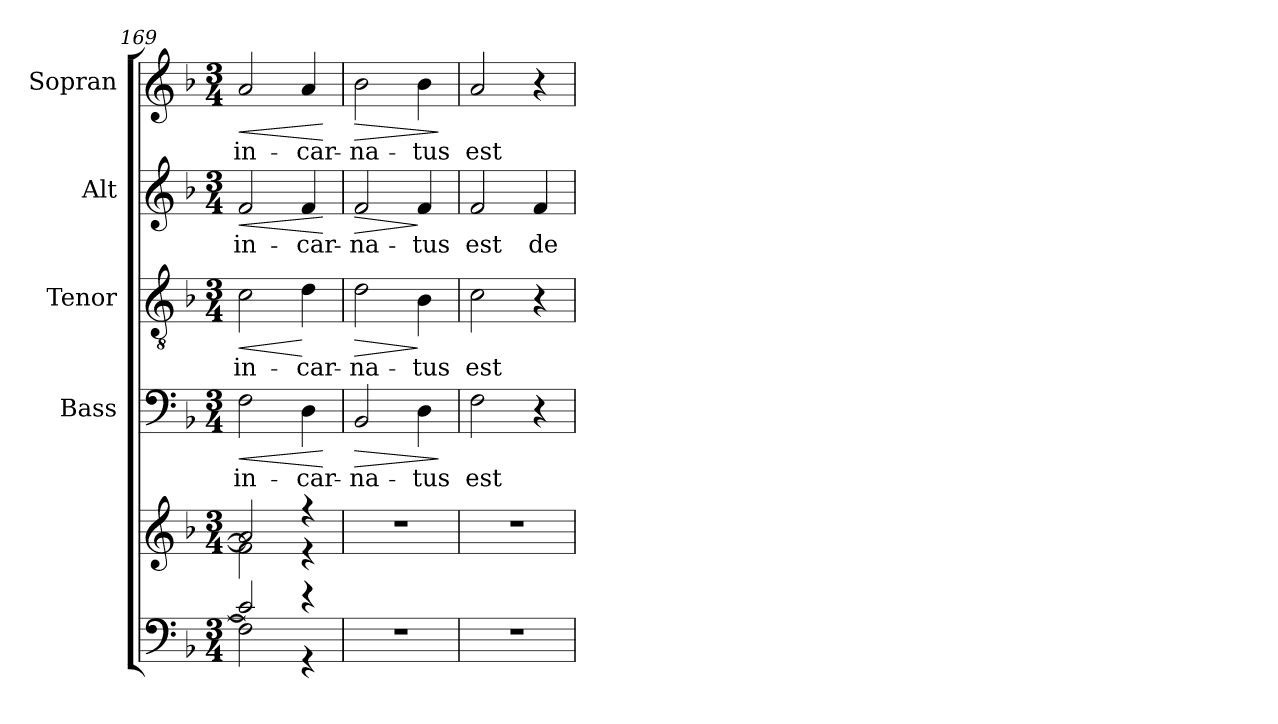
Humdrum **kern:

**kern	**kern	**kern	**text	**dynam	**kern	**text	**dynam	**kern	**text	**dynam	**kern	**text	**dynam
*part5	*part5	*part4	*part4	*part4	*part3	*part3	*part3	*part2	*part2	*part2	*part1	*part1	*part1
*staff6	*staff5	*staff4	*staff4	*staff4	*staff3	*staff3	*staff3	*staff2	*staff2	*staff2	*staff1	*staff1	*staff1
*	*	*I"Bass	*	*	*I"Tenor	*	*	*I"Alt	*	*	*I"Sopran	*	*
*	*	*I'B.	*	*	*I'T.	*	*	*I'A.	*	*	*I'S.	*	*
*clefF4	*clefG2	*clefF4	*	*	*clefGv2	*	*	*clefG2	*	*	*clefG2	*	*
*k[b-]	*k[b-]	*k[b-]	*	*	*k[b-]	*	*	*k[b-]	*	*	*k[b-]	*	*
*F:	*F:	*F:	*	*	*F:	*	*	*F:	*	*	*F:	*	*
*M3/4	*M3/4	*M3/4	*	*	*M3/4	*	*	*M3/4	*	*	*M3/4	*	*
=169	=169	=169	=169	=169	=169	=169	=169	=169	=169	=169	=169	=169	=169
*^	*^	*	*	*	*	*	*	*	*	*	*	*	*
!	!	!	!	!	!LO:LY:b	!LO:HP:b	!	!LO:LY:b	!LO:HP:b	!	!LO:LY:b	!LO:HP:b	!	!LO:LY:b	!LO:HP:b
2c/]	2F\]	2a/]	2f\]	2F\	in-	<	2c\	in-	<	2f/	in-	<	2a/	in-	<
!	!	!	!	!	!LO:LY:b	!	!	!LO:LY:b	!	!	!LO:LY:b	!	!	!LO:LY:b	!
4r	4r	4r	4r	4D\	-car-	.	4d\	-car-	[	4f/	-car-	.	4a/	-car-	.
*v	*v	*	*	*	*	*	*	*	*	*	*	*	*	*	*
*	*v	*v	*	*	*	*	*	*	*	*	*	*	*	*
.	.	.	.	[	.	.	.	.	.	[	.	.	[
=170	=170	=170	=170	=170	=170	=170	=170	=170	=170	=170	=170	=170	=170
!	!	!	!LO:LY:b	!LO:HP:b	!	!LO:LY:b	!LO:HP:b	!	!LO:LY:b	!LO:HP:b	!	!LO:LY:b	!LO:HP:b
2.r	2.r	2BB-/	-na-	>	2d\	-na-	>	2f/	-na-	>	2b-\	-na-	>
!	!	!	!LO:LY:b	!	!	!LO:LY:b	!	!	!LO:LY:b	!	!	!LO:LY:b	!
.	.	4D\	-tus	.	4B-\	-tus	]	4f/	-tus	]	4b-\	-tus	.
.	.	.	.	]	.	.	.	.	.	.	.	.	]
=171	=171	=171	=171	=171	=171	=171	=171	=171	=171	=171	=171	=171	=171
!	!	!	!LO:LY:b	!	!	!LO:LY:b	!	!	!LO:LY:b	!	!	!LO:LY:b	!
2.r	2.r	2F\	est	.	2c\	est	.	2f/	est	.	2a/	est	.
!	!	!	!	!	!	!	!	!	!LO:LY:b	!	!	!	!
.	.	4r	.	.	4r	.	.	4f/	de	.	4r	.	.
=	=	=	=	=	=	=	=	=	=	=	=	=	=
*-	*-	*-	*-	*-	*-	*-	*-	*-	*-	*-	*-	*-	*-
